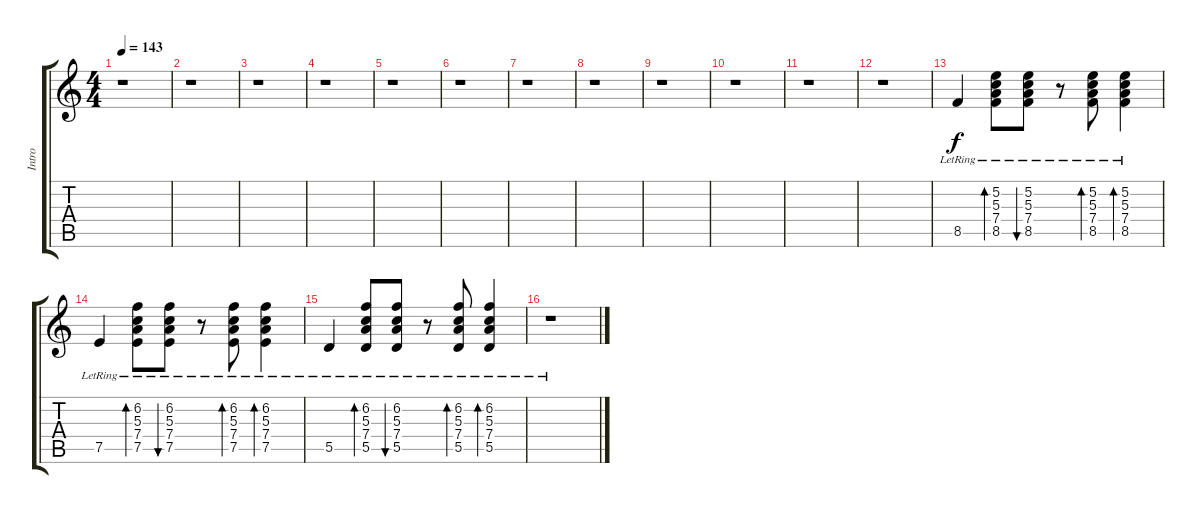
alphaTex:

\track ("Intro" "Intro") {instrument acousticguitarsteel}
\staff {score tabs}
\tuning (E4 B3 G3 D3 A2 D2) {hide}
\ts (4 4)
\tempo 143
\clef g2
\ks c
r.1{dy f} |
r.1 |
r.1 |
r.1 |
r.1 |
r.1 |
r.1 |
r.1 |
r.1 |
r.1 |
r.1 |
r.1 |
8.5{lr}.4 (5.2{lr} 5.3{lr} 7.4{lr} 8.5{lr}).8{bd 120} (5.2{lr} 5.3{lr} 7.4{lr} 8.5{lr}).8{bu 60} r.8 (5.2{lr} 5.3{lr} 7.4{lr} 8.5{lr}).8{bd 60} (5.2{lr} 5.3{lr} 7.4{lr} 8.5{lr}).4{bd 120} |
7.5{lr}.4 (6.2{lr} 5.3{lr} 7.4{lr} 7.5{lr}).8{bd 120} (6.2{lr} 5.3{lr} 7.4{lr} 7.5{lr}).8{bu 60} r.8 (6.2{lr} 5.3{lr} 7.4{lr} 7.5{lr}).8{bd 60} (6.2{lr} 5.3{lr} 7.4{lr} 7.5{lr}).4{bd 60} |
5.5{lr}.4 (6.2{lr} 5.3{lr} 7.4{lr} 5.5{lr}).8{bd 120} (6.2{lr} 5.3{lr} 7.4{lr} 5.5{lr}).8{bu 60} r.8 (6.2{lr} 5.3{lr} 7.4{lr} 5.5{lr}).8{bd 120} (6.2{lr} 5.3{lr} 7.4{lr} 5.5{lr}).4{bd 120} |
r.1
